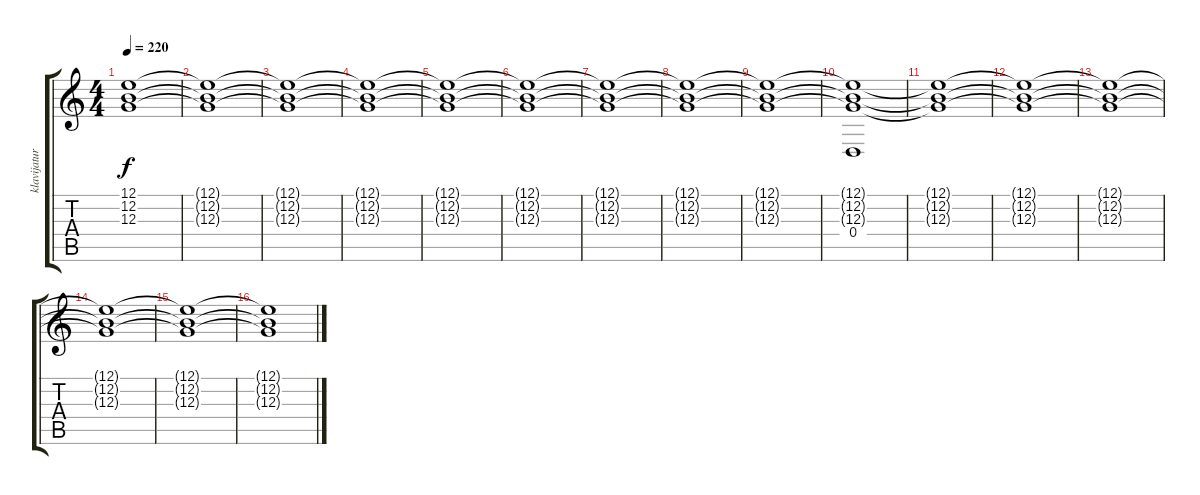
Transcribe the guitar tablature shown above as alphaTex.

\track ("klavijature" "klavijatur") {instrument stringensemble2}
\staff {score tabs}
\tuning (E4 B3 G3 D3 A2 E2) {hide}
\ts (4 4)
\tempo 220
\clef g2
\ks c
(12.1{t} 12.2{t} 12.3{t}).1{dy f} |
(12.1{t} 12.2{t} 12.3{t}).1 |
(12.1{t} 12.2{t} 12.3{t}).1 |
(12.1{t} 12.2{t} 12.3{t}).1 |
(12.1{t} 12.2{t} 12.3{t}).1 |
(12.1{t} 12.2{t} 12.3{t}).1 |
(12.1{t} 12.2{t} 12.3{t}).1 |
(12.1{t} 12.2{t} 12.3{t}).1 |
(12.1{t} 12.2{t} 12.3{t}).1 |
(12.1{t} 12.2{t} 12.3{t} 0.4).1 |
(12.1{t} 12.2{t} 12.3{t}).1 |
(12.1{t} 12.2{t} 12.3{t}).1 |
(12.1{t} 12.2{t} 12.3{t}).1 |
(12.1{t} 12.2{t} 12.3{t}).1 |
(12.1{t} 12.2{t} 12.3{t}).1 |
(12.1{t} 12.2{t} 12.3{t}).1
